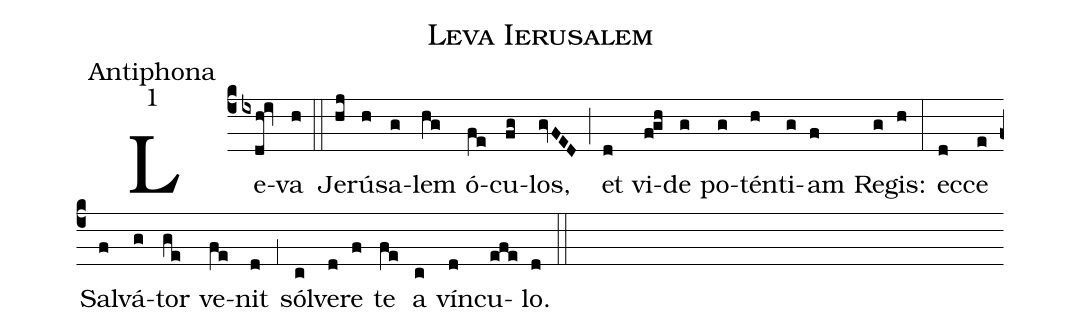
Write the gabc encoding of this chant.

name:Leva Ierusalem;
office-part:Antiphona;
mode:1;
%%
(c4) Le(ixdh!iv)va(h) (::)
Je(hj)rú(h)sa(g)lem(hg) ó(fe)cu(fg)los,(gvFED) (;) et(d) vi(f!gh)de(g) po(g)tén(h)ti(g)am(f) Re(g)gis:(h) (:)
ec(d)ce(e) Sal(f)vá(g)tor(ge) ve(fe)nit(d) (,1) sól(c)ve(d)re(f) te(fe) a(c) vín(d)cu(efe)lo.(d) (::)
